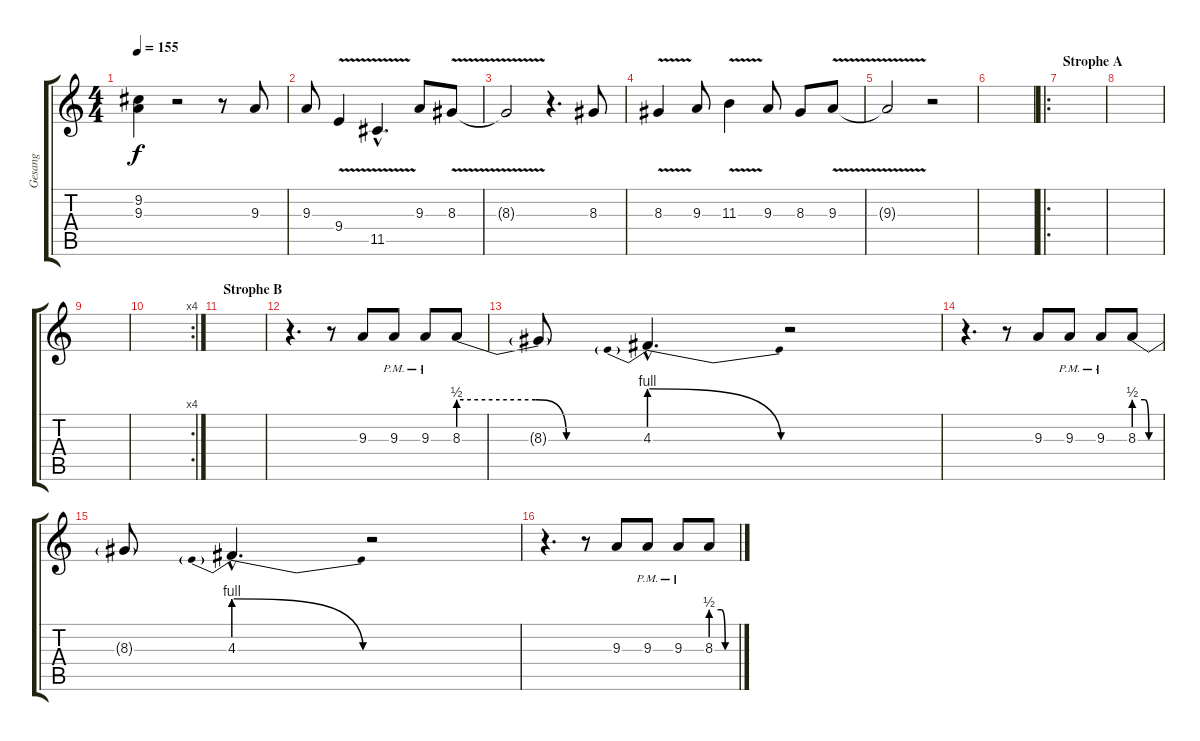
\track ("Gesang" "Gesang") {instrument baritonesax}
\staff {score tabs}
\tuning (A4 E4 C4 G3 D3 A2) {hide}
\ts (4 4)
\tempo 155
\clef g2
\ks c
(9.2{t} 9.3{t}).4{dy f} r.2 r.8 9.3.8 |
9.3.8 9.4{v}.4 11.5{v hac}.4{d} 9.3.8 8.3{v}.8 |
8.3{t}.2 r.4{d} 8.3.8 |
8.3{v}.4 9.3.8 11.3{v}.4 9.3.8 8.3.8 9.3{v}.8 |
9.3{t}.2 r.2 |
|
\ro
\section ("" "Strophe A")
|
|
|
\rc 4
|
\section ("" "Strophe B")
|
r.4{d} r.8 9.3.8 9.3{pm}.8 9.3{pm}.8 8.3{be (custom 0 2 25 2 35 0 60 0)}.8 |
8.3{t}.8 4.3{be (prebendrelease 0 4 60 0) hac}.4{d} r.2 |
r.4{d} r.8 9.3.8 9.3{pm}.8 9.3{pm}.8 8.3{be (custom 0 2 25 2 35 0 60 0)}.8 |
8.3{t}.8 4.3{be (prebendrelease 0 4 60 0) hac}.4{d} r.2 |
r.4{d} r.8 9.3.8 9.3{pm}.8 9.3{pm}.8 8.3{be (custom 0 2 25 2 35 0 60 0)}.8
